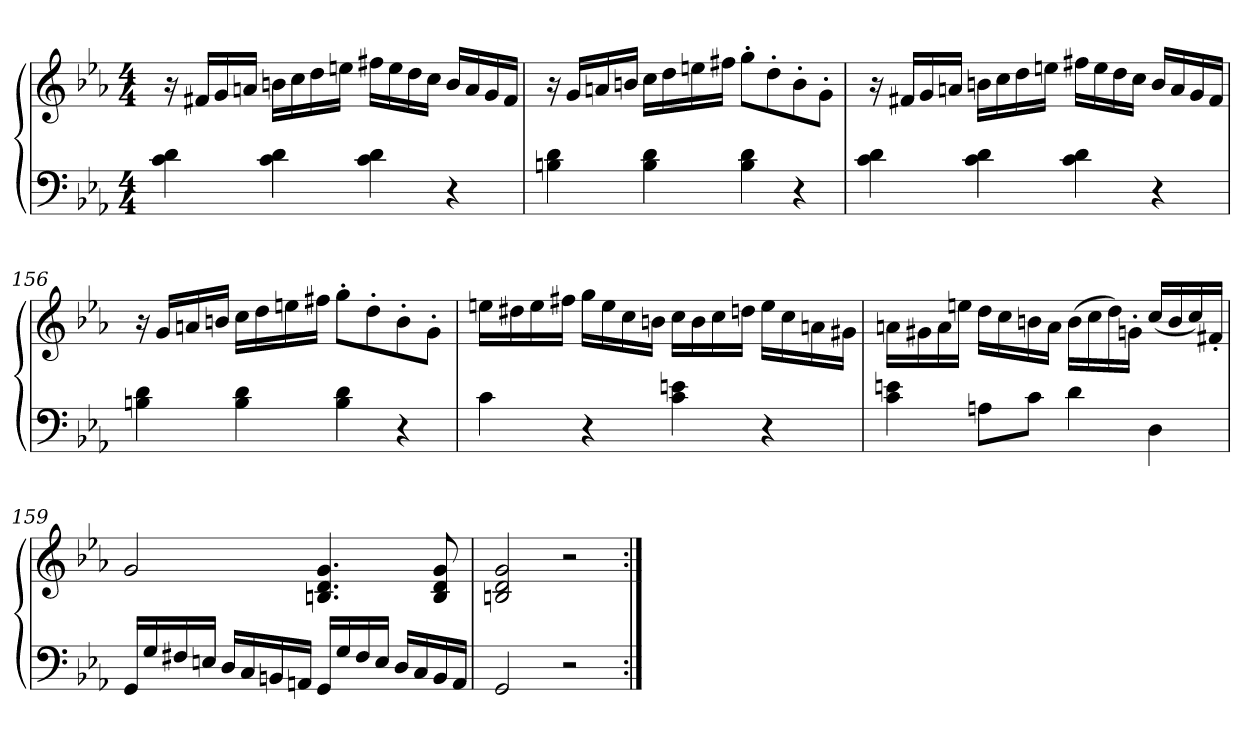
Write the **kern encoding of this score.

**kern	**kern
*part1	*part1
*staff2	*staff1
*clefF4	*clefG2
*k[b-e-a-]	*k[b-e-a-]
*c:	*c:
*M4/4	*M4/4
=	=
4c 4d	16r
.	16f#XLL
.	16g
.	16anJJ
4c 4d	16bnLL
.	16cc
.	16dd
.	16eenJJ
4c 4d	16ff#XLL
.	16ee
.	16dd
.	16ccJJ
4r	16bLL
.	16a
.	16g
.	16f#JJ
=154	=154
4Bn 4d	16r
.	16gLL
.	16an
.	16bnJJ
4B 4d	16ccLL
.	16dd
.	16een
.	16ff#XJJ
4B 4d	8gg'L
.	8dd'
4r	8b'
.	8g'J
=155	=155
4c 4d	16r
.	16f#XLL
.	16g
.	16anJJ
4c 4d	16bnLL
.	16cc
.	16dd
.	16eenJJ
4c 4d	16ff#XLL
.	16ee
.	16dd
.	16ccJJ
4r	16bLL
.	16a
.	16g
.	16f#JJ
=156	=156
4Bn 4d	16r
.	16gLL
.	16an
.	16bnJJ
4B 4d	16ccLL
.	16dd
.	16een
.	16ff#XJJ
4B 4d	8gg'L
.	8dd'
4r	8b'
.	8g'J
=157	=157
4c	16eenLL
.	16dd#X
.	16ee
.	16ff#XJJ
4r	16ggLL
.	16ee
.	16cc
.	16bnJJ
4c 4en	16ccLL
.	16b
.	16cc
.	16ddnJJ
4r	16eeLL
.	16cc
.	16an
.	16g#XJJ
=158	=158
4c 4en	16anLL
.	16g#X
.	16a
.	16eenJJ
8AnL	16ddLL
.	16cc
8cJ	16bn
.	16aJJ
4d	(16bLL
.	16cc
.	16dd)
.	16gn'JJ
4D	(16ccLL
.	16b
.	16cc)
.	16f#X'JJ
=159	=159
16GGLL	2g
16G	.
16F#X	.
16EnJJ	.
16DLL	.
16C	.
16BBn	.
16AAnJJ	.
16GGLL	4.Bn 4.d 4.g
16G	.
16F#	.
16EJJ	.
16DLL	.
16C	.
16BB	8B 8d 8g
16AAJJ	.
=160	=160
2GG	2Bn 2d 2g
2r	2r
=:|!	=:|!
*-	*-
